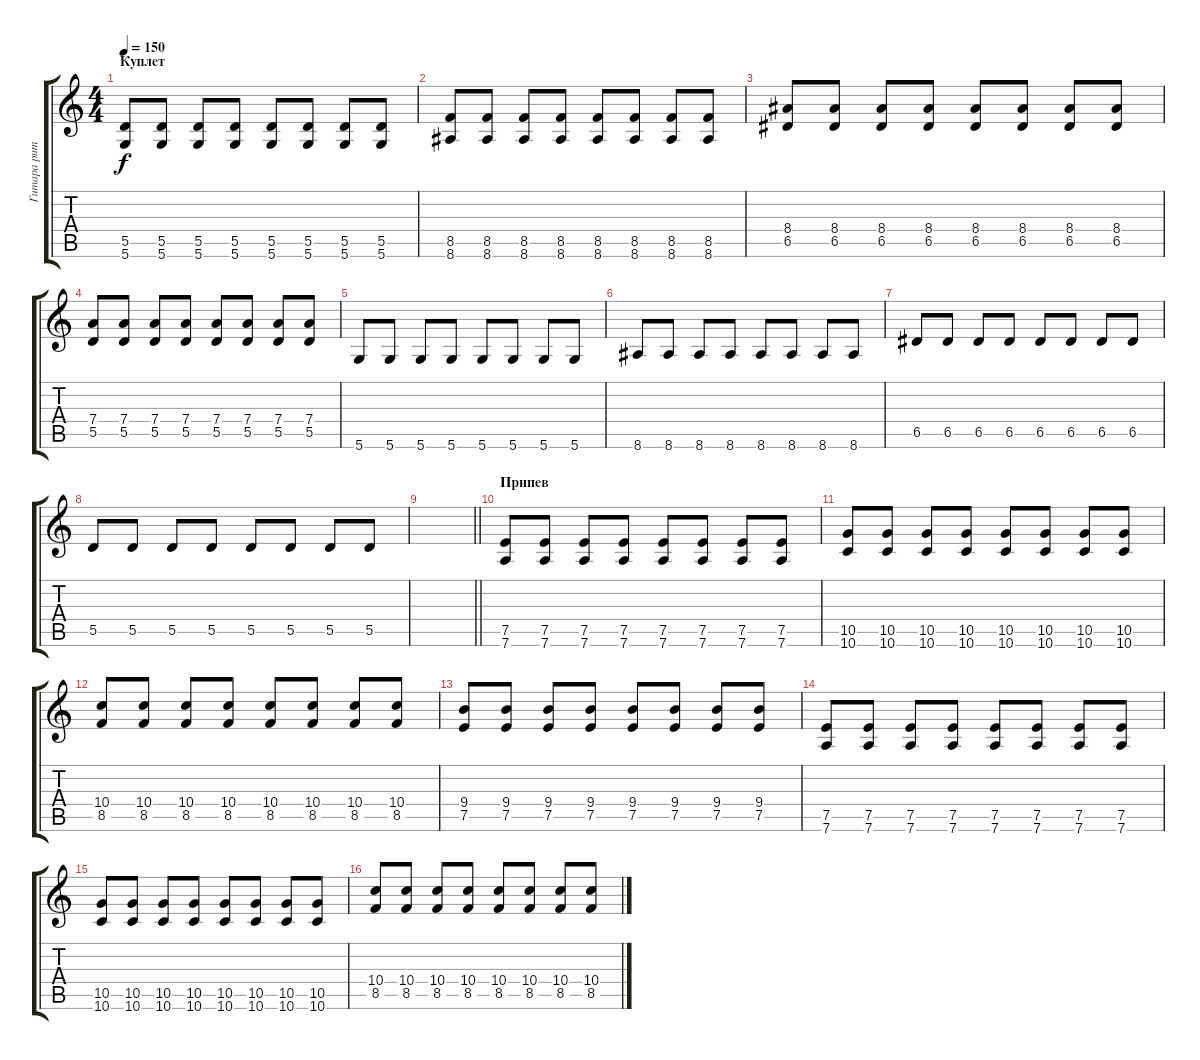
\track ("Гитара ритм " "Гитара рит") {instrument distortionguitar}
\staff {score tabs}
\tuning (E4 B3 G3 D3 A2 D2) {hide}
\ts (4 4)
\section ("" "Куплет")
\tempo 150
\clef g2
\ks c
(5.5 5.6).8{dy f volume 8} (5.5 5.6).8 (5.5 5.6).8 (5.5 5.6).8 (5.5 5.6).8 (5.5 5.6).8 (5.5 5.6).8 (5.5 5.6).8 |
(8.5 8.6).8{volume 8} (8.5 8.6).8 (8.5 8.6).8 (8.5 8.6).8 (8.5 8.6).8 (8.5 8.6).8 (8.5 8.6).8 (8.5 8.6).8 |
(8.4 6.5).8{volume 8} (8.4 6.5).8 (8.4 6.5).8 (8.4 6.5).8 (8.4 6.5).8 (8.4 6.5).8 (8.4 6.5).8 (8.4 6.5).8 |
(7.4 5.5).8{volume 8} (7.4 5.5).8 (7.4 5.5).8 (7.4 5.5).8 (7.4 5.5).8 (7.4 5.5).8 (7.4 5.5).8 (7.4 5.5).8 |
5.6.8 5.6.8 5.6.8 5.6.8 5.6.8 5.6.8 5.6.8 5.6.8 |
8.6.8 8.6.8 8.6.8 8.6.8 8.6.8 8.6.8 8.6.8 8.6.8 |
6.5.8 6.5.8 6.5.8 6.5.8 6.5.8 6.5.8 6.5.8 6.5.8 |
5.5.8 5.5.8 5.5.8 5.5.8 5.5.8 5.5.8 5.5.8 5.5.8 |
\barLineRight lightlight
|
\section ("" "Припев")
(7.5 7.6).8 (7.5 7.6).8 (7.5 7.6).8 (7.5 7.6).8 (7.5 7.6).8 (7.5 7.6).8 (7.5 7.6).8 (7.5 7.6).8 |
(10.5 10.6).8 (10.5 10.6).8 (10.5 10.6).8 (10.5 10.6).8 (10.5 10.6).8 (10.5 10.6).8 (10.5 10.6).8 (10.5 10.6).8 |
(10.4 8.5).8 (10.4 8.5).8 (10.4 8.5).8 (10.4 8.5).8 (10.4 8.5).8 (10.4 8.5).8 (10.4 8.5).8 (10.4 8.5).8 |
(9.4 7.5).8 (9.4 7.5).8 (9.4 7.5).8 (9.4 7.5).8 (9.4 7.5).8 (9.4 7.5).8 (9.4 7.5).8 (9.4 7.5).8 |
(7.5 7.6).8 (7.5 7.6).8 (7.5 7.6).8 (7.5 7.6).8 (7.5 7.6).8 (7.5 7.6).8 (7.5 7.6).8 (7.5 7.6).8 |
(10.5 10.6).8 (10.5 10.6).8 (10.5 10.6).8 (10.5 10.6).8 (10.5 10.6).8 (10.5 10.6).8 (10.5 10.6).8 (10.5 10.6).8 |
(10.4 8.5).8 (10.4 8.5).8 (10.4 8.5).8 (10.4 8.5).8 (10.4 8.5).8 (10.4 8.5).8 (10.4 8.5).8 (10.4 8.5).8
